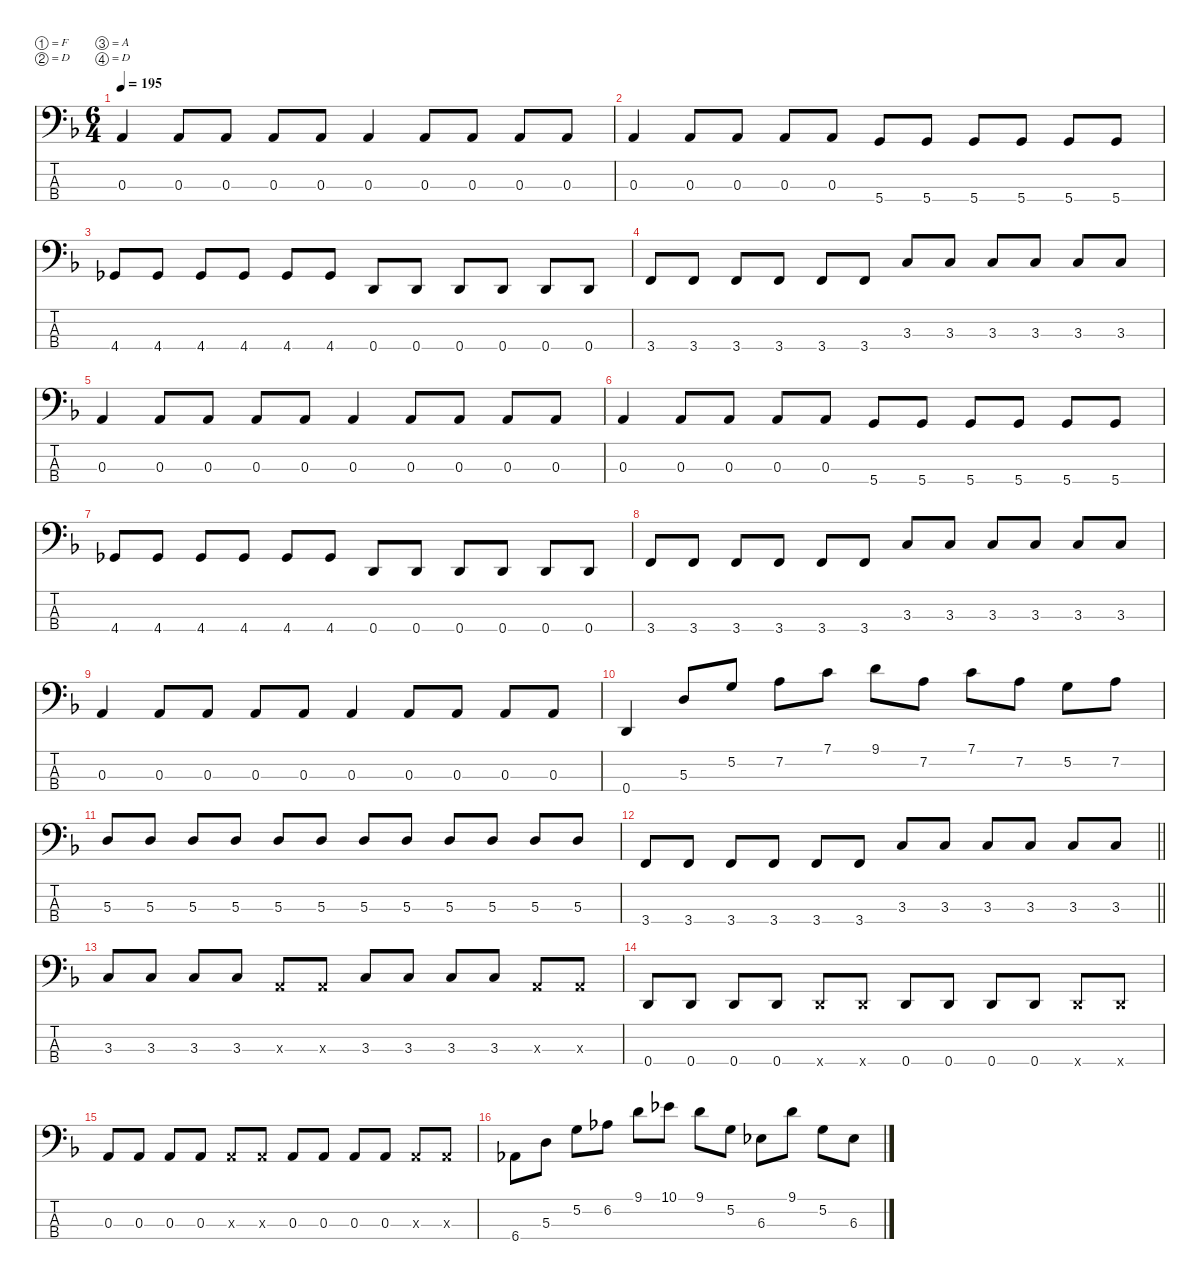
\defaultSystemsLayout 4
\hideDynamics
\bracketExtendMode nobrackets
\singleTrackTrackNamePolicy hidden
\multiTrackTrackNamePolicy hidden
\firstSystemTrackNameMode fullname
\firstSystemTrackNameOrientation horizontal
\otherSystemsTrackNameOrientation horizontal
\track ("Bass" "el.bs.") {defaultSystemsLayout 4 instrument electricbassfinger}
\staff {score tabs}
\tuning (F2 D2 A1 D1)
\ts (6 4)
\tempo 195
\clef f4
\ks dminor
0.3{acc forcenatural}.4{dy f beam Up} 0.3{acc forcenatural}.8{beam Up} 0.3{acc forcenatural}.8{beam Up} 0.3{acc forcenatural}.8{beam Up} 0.3{acc forcenatural}.8{beam Up} 0.3{acc forcenatural}.4{beam Up} 0.3{acc forcenatural}.8{beam Up} 0.3{acc forcenatural}.8{beam Up} 0.3{acc forcenatural}.8{beam Up} 0.3{acc forcenatural}.8{beam Up} |
0.3{acc forcenatural}.4{beam Up} 0.3{acc forcenatural}.8{beam Up} 0.3{acc forcenatural}.8{beam Up} 0.3{acc forcenatural}.8{beam Up} 0.3{acc forcenatural}.8{beam Up} 5.4{acc forcenatural}.8{beam Up} 5.4{acc forcenatural}.8{beam Up} 5.4{acc forcenatural}.8{beam Up} 5.4{acc forcenatural}.8{beam Up} 5.4{acc forcenatural}.8{beam Up} 5.4{acc forcenatural}.8{beam Up} |
4.4{acc b}.8{beam Up} 4.4{acc b}.8{beam Up} 4.4{acc b}.8{beam Up} 4.4{acc b}.8{beam Up} 4.4{acc b}.8{beam Up} 4.4{acc b}.8{beam Up} 0.4{acc forcenatural}.8{beam Up} 0.4{acc forcenatural}.8{beam Up} 0.4{acc forcenatural}.8{beam Up} 0.4{acc forcenatural}.8{beam Up} 0.4{acc forcenatural}.8{beam Up} 0.4{acc forcenatural}.8{beam Up} |
3.4{acc forcenatural}.8{beam Up} 3.4{acc forcenatural}.8{beam Up} 3.4{acc forcenatural}.8{beam Up} 3.4{acc forcenatural}.8{beam Up} 3.4{acc forcenatural}.8{beam Up} 3.4{acc forcenatural}.8{beam Up} 3.3{acc forcenatural}.8{beam Up} 3.3{acc forcenatural}.8{beam Up} 3.3{acc forcenatural}.8{beam Up} 3.3{acc forcenatural}.8{beam Up} 3.3{acc forcenatural}.8{beam Up} 3.3{acc forcenatural}.8{beam Up} |
0.3{acc forcenatural}.4{beam Up} 0.3{acc forcenatural}.8{beam Up} 0.3{acc forcenatural}.8{beam Up} 0.3{acc forcenatural}.8{beam Up} 0.3{acc forcenatural}.8{beam Up} 0.3{acc forcenatural}.4{beam Up} 0.3{acc forcenatural}.8{beam Up} 0.3{acc forcenatural}.8{beam Up} 0.3{acc forcenatural}.8{beam Up} 0.3{acc forcenatural}.8{beam Up} |
0.3{acc forcenatural}.4{beam Up} 0.3{acc forcenatural}.8{beam Up} 0.3{acc forcenatural}.8{beam Up} 0.3{acc forcenatural}.8{beam Up} 0.3{acc forcenatural}.8{beam Up} 5.4{acc forcenatural}.8{beam Up} 5.4{acc forcenatural}.8{beam Up} 5.4{acc forcenatural}.8{beam Up} 5.4{acc forcenatural}.8{beam Up} 5.4{acc forcenatural}.8{beam Up} 5.4{acc forcenatural}.8{beam Up} |
4.4{acc b}.8{beam Up} 4.4{acc b}.8{beam Up} 4.4{acc b}.8{beam Up} 4.4{acc b}.8{beam Up} 4.4{acc b}.8{beam Up} 4.4{acc b}.8{beam Up} 0.4{acc forcenatural}.8{beam Up} 0.4{acc forcenatural}.8{beam Up} 0.4{acc forcenatural}.8{beam Up} 0.4{acc forcenatural}.8{beam Up} 0.4{acc forcenatural}.8{beam Up} 0.4{acc forcenatural}.8{beam Up} |
3.4{acc forcenatural}.8{beam Up} 3.4{acc forcenatural}.8{beam Up} 3.4{acc forcenatural}.8{beam Up} 3.4{acc forcenatural}.8{beam Up} 3.4{acc forcenatural}.8{beam Up} 3.4{acc forcenatural}.8{beam Up} 3.3{acc forcenatural}.8{beam Up} 3.3{acc forcenatural}.8{beam Up} 3.3{acc forcenatural}.8{beam Up} 3.3{acc forcenatural}.8{beam Up} 3.3{acc forcenatural}.8{beam Up} 3.3{acc forcenatural}.8{beam Up} |
0.3{acc forcenatural}.4{beam Up} 0.3{acc forcenatural}.8{beam Up} 0.3{acc forcenatural}.8{beam Up} 0.3{acc forcenatural}.8{beam Up} 0.3{acc forcenatural}.8{beam Up} 0.3{acc forcenatural}.4{beam Up} 0.3{acc forcenatural}.8{beam Up} 0.3{acc forcenatural}.8{beam Up} 0.3{acc forcenatural}.8{beam Up} 0.3{acc forcenatural}.8{beam Up} |
0.4{acc forcenatural}.4{beam Up} 5.3{acc forcenatural}.8{beam Up} 5.2{acc forcenatural}.8{beam Down} 7.2{acc forcenatural}.8{beam Down} 7.1{acc forcenatural}.8{beam Down} 9.1{acc forcenatural}.8{beam Down} 7.2{acc forcenatural}.8{beam Down} 7.1{acc forcenatural}.8{beam Down} 7.2{acc forcenatural}.8{beam Down} 5.2{acc forcenatural}.8{beam Down} 7.2{acc forcenatural}.8{beam Down} |
5.3{acc forcenatural}.8{beam Up} 5.3{acc forcenatural}.8{beam Up} 5.3{acc forcenatural}.8{beam Up} 5.3{acc forcenatural}.8{beam Up} 5.3{acc forcenatural}.8{beam Up} 5.3{acc forcenatural}.8{beam Up} 5.3{acc forcenatural}.8{beam Up} 5.3{acc forcenatural}.8{beam Up} 5.3{acc forcenatural}.8{beam Up} 5.3{acc forcenatural}.8{beam Up} 5.3{acc forcenatural}.8{beam Up} 5.3{acc forcenatural}.8{beam Up} |
\barLineRight lightlight
3.4{acc forcenatural}.8{beam Up} 3.4{acc forcenatural}.8{beam Up} 3.4{acc forcenatural}.8{beam Up} 3.4{acc forcenatural}.8{beam Up} 3.4{acc forcenatural}.8{beam Up} 3.4{acc forcenatural}.8{beam Up} 3.3{acc forcenatural}.8{beam Up} 3.3{acc forcenatural}.8{beam Up} 3.3{acc forcenatural}.8{beam Up} 3.3{acc forcenatural}.8{beam Up} 3.3{acc forcenatural}.8{beam Up} 3.3{acc forcenatural}.8{beam Up} |
3.3{acc forcenatural}.8{beam Up} 3.3{acc forcenatural}.8{beam Up} 3.3{acc forcenatural}.8{beam Up} 3.3{acc forcenatural}.8{beam Up} 0.3{x acc forcenatural}.8{beam Up} 0.3{x acc forcenatural}.8{beam Up} 3.3{acc forcenatural}.8{beam Up} 3.3{acc forcenatural}.8{beam Up} 3.3{acc forcenatural}.8{beam Up} 3.3{acc forcenatural}.8{beam Up} 0.3{x acc forcenatural}.8{beam Up} 0.3{x acc forcenatural}.8{beam Up} |
0.4{acc forcenatural}.8{beam Up} 0.4{acc forcenatural}.8{beam Up} 0.4{acc forcenatural}.8{beam Up} 0.4{acc forcenatural}.8{beam Up} 0.4{x acc forcenatural}.8{beam Up} 0.4{x acc forcenatural}.8{beam Up} 0.4{acc forcenatural}.8{beam Up} 0.4{acc forcenatural}.8{beam Up} 0.4{acc forcenatural}.8{beam Up} 0.4{acc forcenatural}.8{beam Up} 0.4{x acc forcenatural}.8{beam Up} 0.4{x acc forcenatural}.8{beam Up} |
0.3{acc forcenatural}.8{beam Up} 0.3{acc forcenatural}.8{beam Up} 0.3{acc forcenatural}.8{beam Up} 0.3{acc forcenatural}.8{beam Up} 0.3{x acc forcenatural}.8{beam Up} 0.3{x acc forcenatural}.8{beam Up} 0.3{acc forcenatural}.8{beam Up} 0.3{acc forcenatural}.8{beam Up} 0.3{acc forcenatural}.8{beam Up} 0.3{acc forcenatural}.8{beam Up} 0.3{x acc forcenatural}.8{beam Up} 0.3{x acc forcenatural}.8{beam Up} |
6.4{acc b}.8{beam Down} 5.3{acc forcenatural}.8{beam Down} 5.2{acc forcenatural}.8{beam Down} 6.2{acc b}.8{beam Down} 9.1{acc forcenatural}.8{beam Down} 10.1{acc b}.8{beam Down} 9.1{acc forcenatural}.8{beam Down} 5.2{acc forcenatural}.8{beam Down} 6.3{acc b}.8{beam Down} 9.1{acc forcenatural}.8{beam Down} 5.2{acc forcenatural}.8{beam Down} 6.3{acc b}.8{beam Down}
